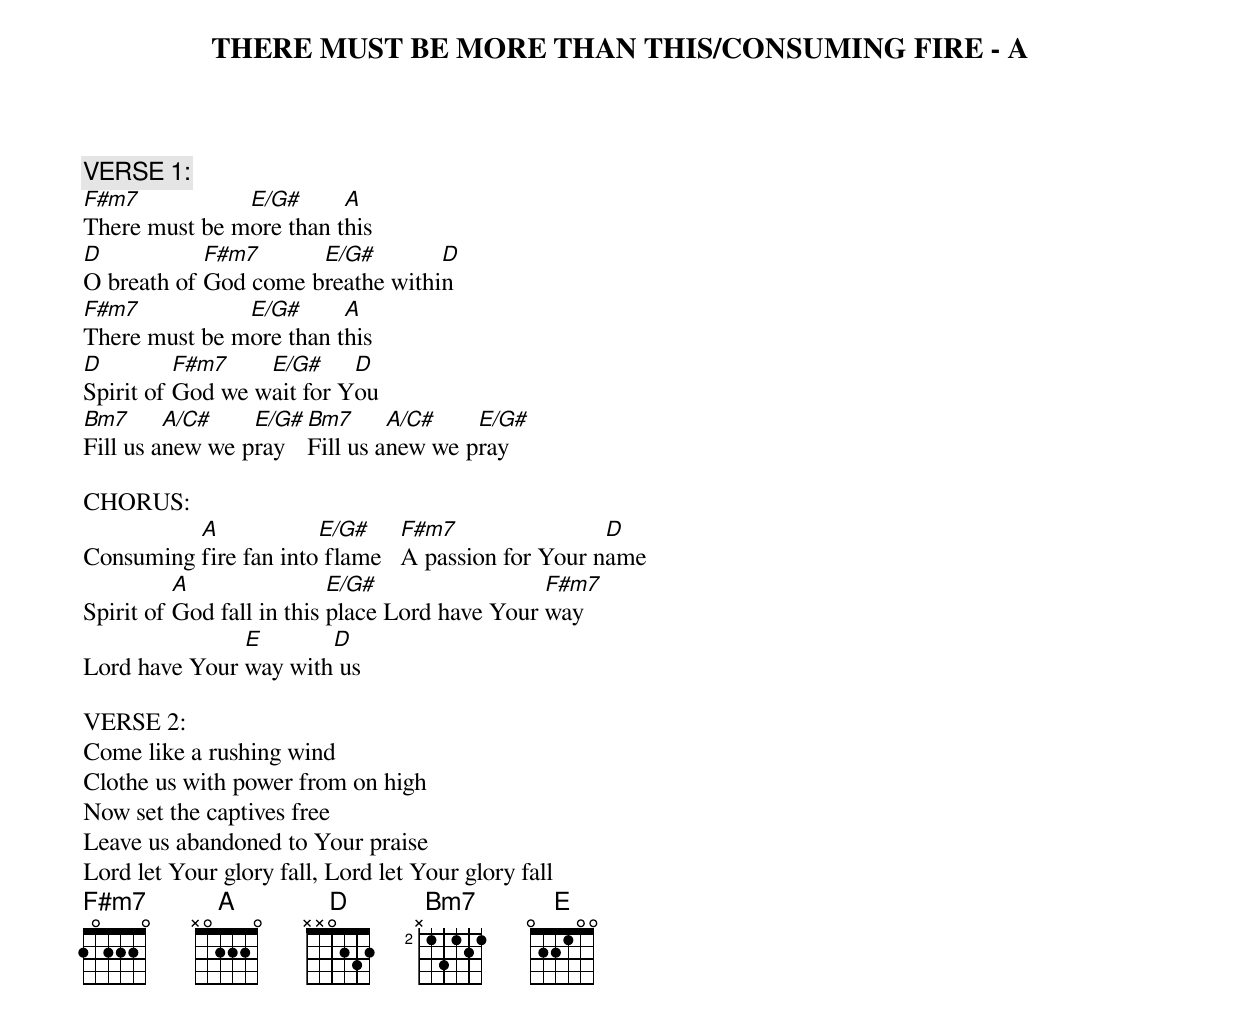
THERE MUST BE MORE THAN THIS/CONSUMING FIRE - A

VERSE 1:
F#m7           E/G#      A
There must be more than this
D           F#m7      E/G#        D
O breath of God come breathe within
F#m7           E/G#      A
There must be more than this
D         F#m7    E/G#     D
Spirit of God we wait for You
Bm7      A/C#    E/G#  Bm7      A/C#    E/G#
Fill us anew we pray   Fill us anew we pray

CHORUS:
          A            E/G#     F#m7                D
Consuming fire fan into flame   A passion for Your name
          A                E/G#                 F#m7
Spirit of God fall in this place Lord have Your way
               E       D
Lord have Your way with us

VERSE 2:
Come like a rushing wind
Clothe us with power from on high
Now set the captives free
Leave us abandoned to Your praise
Lord let Your glory fall, Lord let Your glory fall
